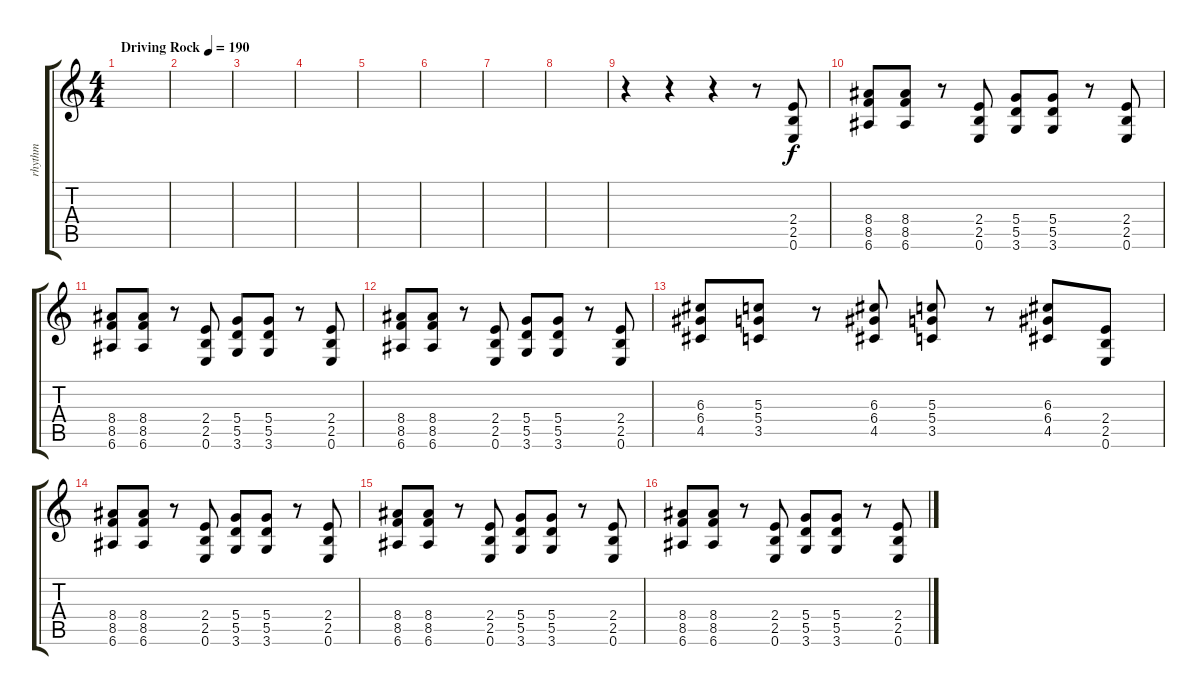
\track ("rhythm " "rhythm ") {instrument overdrivenguitar}
\staff {score tabs}
\tuning (E4 B3 G3 D3 A2 E2) {hide}
\ts (4 4)
\tempo (190 "Driving Rock")
\clef g2
\ks c
|
|
|
|
|
|
|
|
r.4 r.4 r.4 r.8 (2.4 2.5 0.6).8 |
(8.4 8.5 6.6).8 (8.4 8.5 6.6).8 r.8 (2.4 2.5 0.6).8 (5.4 5.5 3.6).8 (5.4 5.5 3.6).8 r.8 (2.4 2.5 0.6).8 |
(8.4 8.5 6.6).8 (8.4 8.5 6.6).8 r.8 (2.4 2.5 0.6).8 (5.4 5.5 3.6).8 (5.4 5.5 3.6).8 r.8 (2.4 2.5 0.6).8 |
(8.4 8.5 6.6).8 (8.4 8.5 6.6).8 r.8 (2.4 2.5 0.6).8 (5.4 5.5 3.6).8 (5.4 5.5 3.6).8 r.8 (2.4 2.5 0.6).8 |
(6.3 6.4 4.5).8 (5.3 5.4 3.5).8 r.8 (6.3 6.4 4.5).8 (5.3 5.4 3.5).8 r.8 (6.3 6.4 4.5).8 (2.4 2.5 0.6).8 |
(8.4 8.5 6.6).8 (8.4 8.5 6.6).8 r.8 (2.4 2.5 0.6).8 (5.4 5.5 3.6).8 (5.4 5.5 3.6).8 r.8 (2.4 2.5 0.6).8 |
(8.4 8.5 6.6).8 (8.4 8.5 6.6).8 r.8 (2.4 2.5 0.6).8 (5.4 5.5 3.6).8 (5.4 5.5 3.6).8 r.8 (2.4 2.5 0.6).8 |
(8.4 8.5 6.6).8 (8.4 8.5 6.6).8 r.8 (2.4 2.5 0.6).8 (5.4 5.5 3.6).8 (5.4 5.5 3.6).8 r.8 (2.4 2.5 0.6).8
